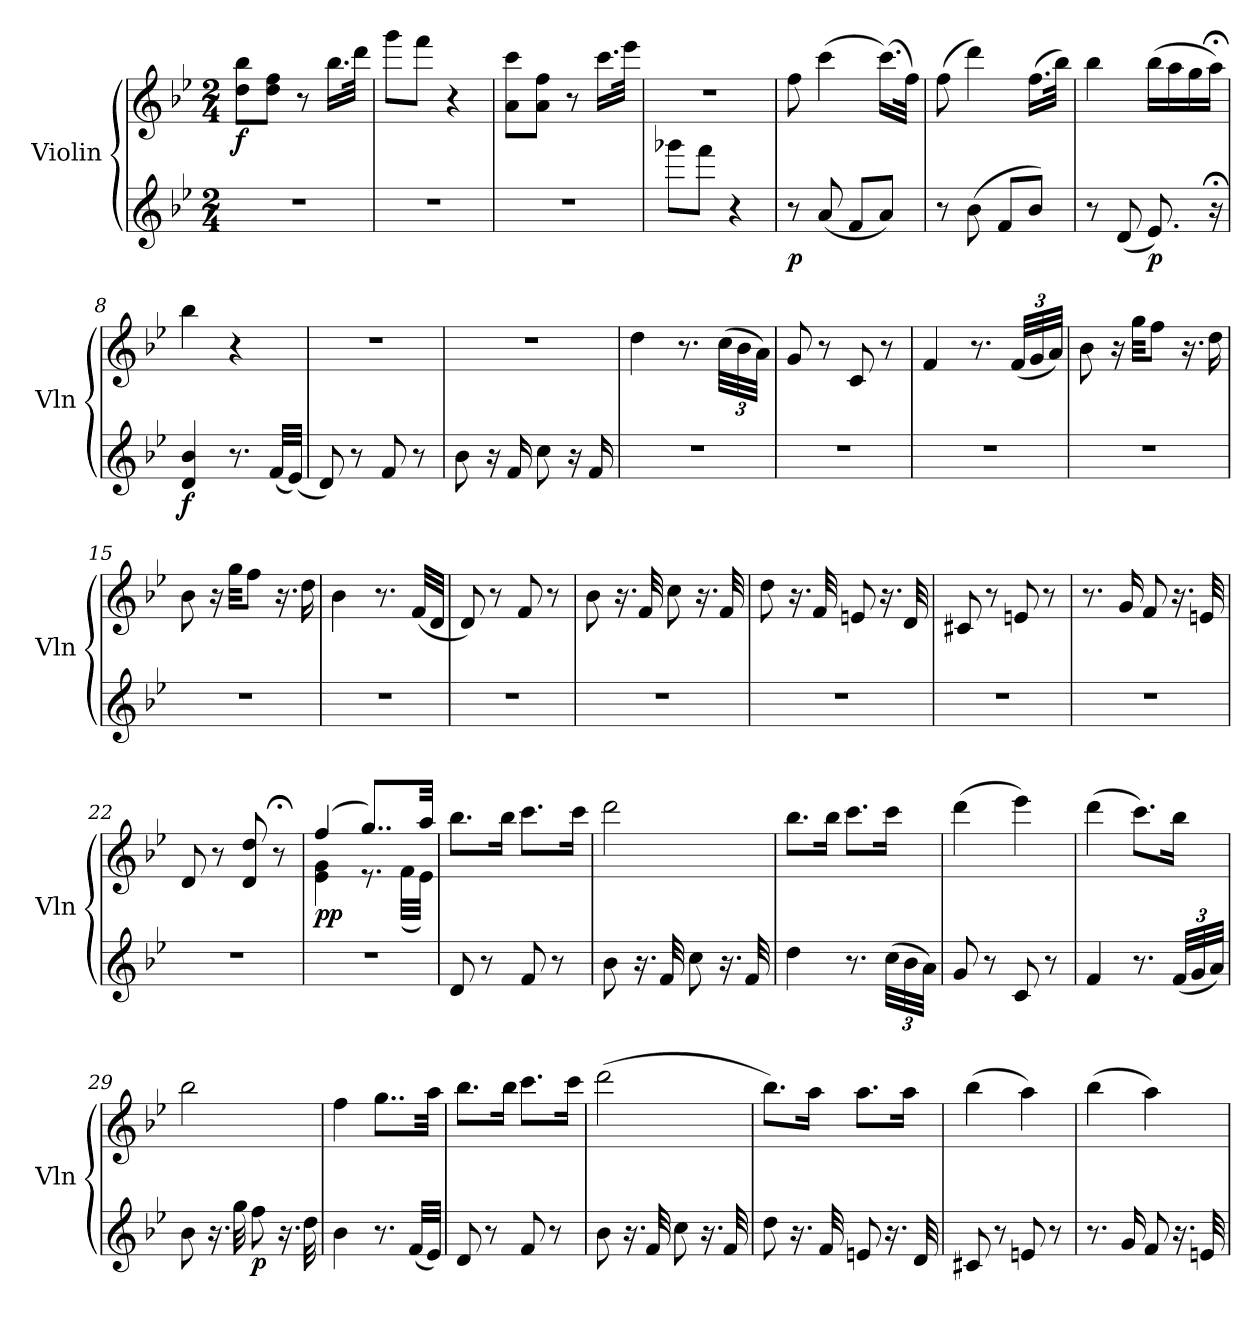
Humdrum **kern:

**kern	**dynam	**kern	**dynam
*part2	*part2	*part1	*part1
*staff2	*staff2	*staff1	*staff1
*I"Violin	*	*I"Violin	*
*I'Vln	*	*I'Vln	*
*clefG2	*	*clefG2	*
*k[b-e-]	*	*k[b-e-]	*
*M2/4	*	*M2/4	*
=1	=1	=1	=1
!	!	!	!LO:DY:b
2r	.	8dd\ 8bb-\L	f
.	.	8dd\ 8ff\J	.
.	.	8r	.
.	.	16.bb-\LL	.
.	.	32ddd\JJk	.
=2	=2	=2	=2
2r	.	8ggg\L	.
.	.	8fff\J	.
.	.	4r	.
=3	=3	=3	=3
2r	.	8a\ 8ccc\L	.
.	.	8a\ 8ff\J	.
.	.	8r	.
.	.	16.ccc\LL	.
.	.	32eee-\JJk	.
=4	=4	=4	=4
8ggg-X\L	.	2r	.
8fff\J	.	.	.
4r	.	.	.
=5	=5	=5	=5
!	!LO:DY:b	!	!
8r	p	8ff\	.
(<8a/	.	(>4ccc\	.
8f/L	.	.	.
8a/J)	.	(>16.ccc\LL)	.
.	.	32ff\JJk)	.
=6	=6	=6	=6
8r	.	(>8ff\	.
(>8b-\	.	4ddd\)	.
8f/L	.	.	.
8b-/J)	.	(>16.ff\LL	.
.	.	32bb-\JJk)	.
!!LO:LB:g=z
=7	=7	=7	=7
8r	.	4bb-\	.
(<8d/	.	.	.
!	!LO:DY:b	!	!
8.e-/)	p	(>16bb-\LL	.
.	.	16aa\	.
.	.	16gg\	.
16r;<	.	16aa;<\JJ)	.
=8	=8	=8	=8
!	!LO:DY:b	!	!
4d/ 4b-/	f	4bb-\	.
8.r	.	4r	.
(<32f/LLL	.	.	.
(<32e-/JJJ)	.	.	.
=9	=9	=9	=9
8d/)	.	2r	.
8r	.	.	.
8f/	.	.	.
8r	.	.	.
=10	=10	=10	=10
8b-\	.	2r	.
16r	.	.	.
16f/	.	.	.
8cc\	.	.	.
16r	.	.	.
16f/	.	.	.
=11	=11	=11	=11
2r	.	4dd\	.
.	.	8.r	.
*	*	*Xbrackettup	*
.	.	(>48cc\LLL	.
.	.	48b-\	.
.	.	48a\JJJ)	.
!!LO:LB:g=z
=12	=12	=12	=12
2r	.	8g/	.
.	.	8r	.
.	.	8c/	.
.	.	8r	.
=13	=13	=13	=13
2r	.	4f/	.
.	.	8.r	.
.	.	(<48f/LLL	.
.	.	48g/	.
.	.	48a/JJJ)	.
=14	=14	=14	=14
2r	.	8b-\	.
.	.	16r	.
.	.	32gg\KKL	.
.	.	8ff\J	.
.	.	16.r	.
.	.	16dd\	.
=15	=15	=15	=15
2r	.	8b-\	.
.	.	16r	.
.	.	32gg\KKL	.
.	.	8ff\J	.
.	.	16.r	.
.	.	16dd\	.
=16	=16	=16	=16
2r	.	4b-\	.
.	.	8.r	.
.	.	(<32f/LLL	.
.	.	32d/JJJ	.
=17	=17	=17	=17
2r	.	8d/)	.
.	.	8r	.
.	.	8f/	.
.	.	8r	.
!!LO:LB:g=z
=18	=18	=18	=18
2r	.	8b-\	.
.	.	16.r	.
.	.	32f/	.
.	.	8cc\	.
.	.	16.r	.
.	.	32f/	.
=19	=19	=19	=19
2r	.	8dd\	.
.	.	16.r	.
.	.	32f/	.
.	.	8en/	.
.	.	16.r	.
.	.	32d/	.
=20	=20	=20	=20
2r	.	8c#X/	.
.	.	8r	.
.	.	8en/	.
.	.	8r	.
=21	=21	=21	=21
2r	.	8.r	.
.	.	16g/	.
.	.	8f/	.
.	.	16.r	.
.	.	32en/	.
=22	=22	=22	=22
2r	.	8d/	.
.	.	8r	.
.	.	8d/ 8dd/	.
.	.	8r;<	.
=23	=23	=23	=23
*	*	*^	*
!	!	!	!	!LO:DY:b
2r	.	(>4ff/	4e-\ 4g\	pp
.	.	8..gg/L)	8.r	.
.	.	.	(<32f\LLL	.
.	.	32aa/Jkk	32e-\JJJ)	.
*	*	*v	*v	*
!!LO:LB:g=z
=24	=24	=24	=24
8d/	.	8.bb-\L	.
8r	.	.	.
.	.	16bb-\Jk	.
8f/	.	8.ccc\L	.
8r	.	.	.
.	.	16ccc\Jk	.
=25	=25	=25	=25
8b-\	.	2ddd\	.
16.r	.	.	.
32f/	.	.	.
8cc\	.	.	.
16.r	.	.	.
32f/	.	.	.
=26	=26	=26	=26
4dd\	.	8.bb-\L	.
.	.	16bb-\Jk	.
8.r	.	8.ccc\L	.
*Xbrackettup	*	*	*
(>48cc\LLL	.	16ccc\Jk	.
48b-\	.	.	.
48a\JJJ)	.	.	.
=27	=27	=27	=27
8g/	.	(>4ddd\	.
8r	.	.	.
8c/	.	4eee-\)	.
8r	.	.	.
=28	=28	=28	=28
4f/	.	(>4ddd\	.
8.r	.	8.ccc\L)	.
(<48f/LLL	.	16bb-\Jk	.
48g/	.	.	.
48a/JJJ)	.	.	.
!!LO:PB:g=z
=29	=29	=29	=29
8b-\	.	2bb-\	.
16.r	.	.	.
32gg\	.	.	.
!	!LO:DY:b	!	!
8ff\	p	.	.
16.r	.	.	.
32dd\	.	.	.
=30	=30	=30	=30
4b-\	.	4ff\	.
8.r	.	8..gg\L	.
(<32f/LLL	.	.	.
32e-/JJJ)	.	32aa\Jkk	.
=31	=31	=31	=31
8d/	.	8.bb-\L	.
8r	.	.	.
.	.	16bb-\Jk	.
8f/	.	8.ccc\L	.
8r	.	.	.
.	.	16ccc\Jk	.
=32	=32	=32	=32
8b-\	.	(>2ddd\	.
16.r	.	.	.
32f/	.	.	.
8cc\	.	.	.
16.r	.	.	.
32f/	.	.	.
=33	=33	=33	=33
8dd\	.	8.bb-\L)	.
16.r	.	.	.
.	.	16aa\Jk	.
32f/	.	.	.
8en/	.	8.aa\L	.
16.r	.	.	.
.	.	16aa\Jk	.
32d/	.	.	.
!!LO:PB:g=z
=34	=34	=34	=34
8c#X/	.	(>4bb-\	.
8r	.	.	.
8en/	.	4aa\)	.
8r	.	.	.
=35	=35	=35	=35
8.r	.	(>4bb-\	.
16g/	.	.	.
8f/	.	4aa\)	.
16.r	.	.	.
32en/	.	.	.
=	=	=	=
*-	*-	*-	*-
